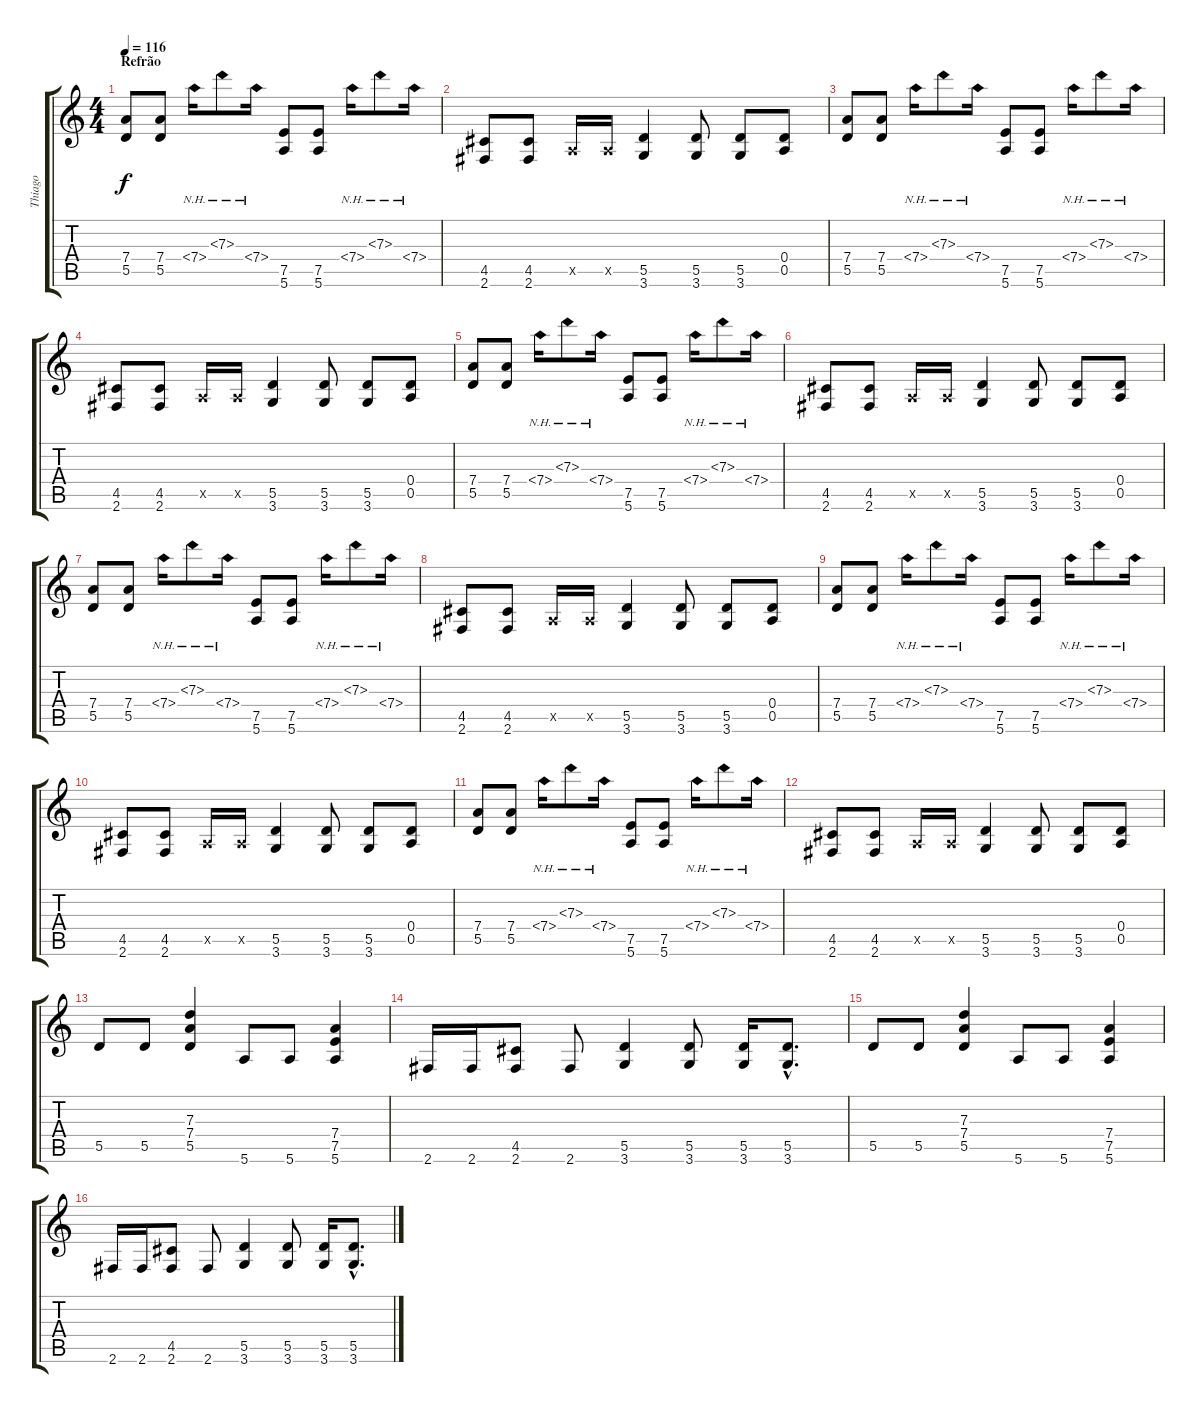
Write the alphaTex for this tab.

\track ("Thiago" "Thiago") {instrument distortionguitar}
\staff {score tabs}
\tuning (E4 B3 G3 D3 A2 E2) {hide}
\ts (4 4)
\section ("" "Refrão")
\tempo 116
\clef g2
\ks c
(7.4 5.5).8{dy f} (7.4 5.5).8 7.4{nh}.16 7.3{nh}.8 7.4{nh}.16 (7.5 5.6).8 (7.5 5.6).8 7.4{nh}.16 7.3{nh}.8 7.4{nh}.16 |
(4.5 2.6).8 (4.5 2.6).8 0.5{x}.16 0.5{x}.16 (5.5 3.6).4 (5.5 3.6).8 (5.5 3.6).8 (0.4 0.5).8 |
(7.4 5.5).8 (7.4 5.5).8 7.4{nh}.16 7.3{nh}.8 7.4{nh}.16 (7.5 5.6).8 (7.5 5.6).8 7.4{nh}.16 7.3{nh}.8 7.4{nh}.16 |
(4.5 2.6).8 (4.5 2.6).8 0.5{x}.16 0.5{x}.16 (5.5 3.6).4 (5.5 3.6).8 (5.5 3.6).8 (0.4 0.5).8 |
(7.4 5.5).8 (7.4 5.5).8 7.4{nh}.16 7.3{nh}.8 7.4{nh}.16 (7.5 5.6).8 (7.5 5.6).8 7.4{nh}.16 7.3{nh}.8 7.4{nh}.16 |
(4.5 2.6).8 (4.5 2.6).8 0.5{x}.16 0.5{x}.16 (5.5 3.6).4 (5.5 3.6).8 (5.5 3.6).8 (0.4 0.5).8 |
(7.4 5.5).8 (7.4 5.5).8 7.4{nh}.16 7.3{nh}.8 7.4{nh}.16 (7.5 5.6).8 (7.5 5.6).8 7.4{nh}.16 7.3{nh}.8 7.4{nh}.16 |
(4.5 2.6).8 (4.5 2.6).8 0.5{x}.16 0.5{x}.16 (5.5 3.6).4 (5.5 3.6).8 (5.5 3.6).8 (0.4 0.5).8 |
(7.4 5.5).8 (7.4 5.5).8 7.4{nh}.16 7.3{nh}.8 7.4{nh}.16 (7.5 5.6).8 (7.5 5.6).8 7.4{nh}.16 7.3{nh}.8 7.4{nh}.16 |
(4.5 2.6).8 (4.5 2.6).8 0.5{x}.16 0.5{x}.16 (5.5 3.6).4 (5.5 3.6).8 (5.5 3.6).8 (0.4 0.5).8 |
(7.4 5.5).8 (7.4 5.5).8 7.4{nh}.16 7.3{nh}.8 7.4{nh}.16 (7.5 5.6).8 (7.5 5.6).8 7.4{nh}.16 7.3{nh}.8 7.4{nh}.16 |
(4.5 2.6).8 (4.5 2.6).8 0.5{x}.16 0.5{x}.16 (5.5 3.6).4 (5.5 3.6).8 (5.5 3.6).8 (0.4 0.5).8 |
5.5.8 5.5.8 (7.3 7.4 5.5).4 5.6.8 5.6.8 (7.4 7.5 5.6).4 |
2.6.16 2.6.16 (4.5 2.6).8 2.6.8 (5.5 3.6).4 (5.5 3.6).8 (5.5 3.6).16 (5.5{hac} 3.6{hac}).8{d} |
5.5.8 5.5.8 (7.3 7.4 5.5).4 5.6.8 5.6.8 (7.4 7.5 5.6).4 |
2.6.16 2.6.16 (4.5 2.6).8 2.6.8 (5.5 3.6).4 (5.5 3.6).8 (5.5 3.6).16 (5.5{hac} 3.6{hac}).8{d}
